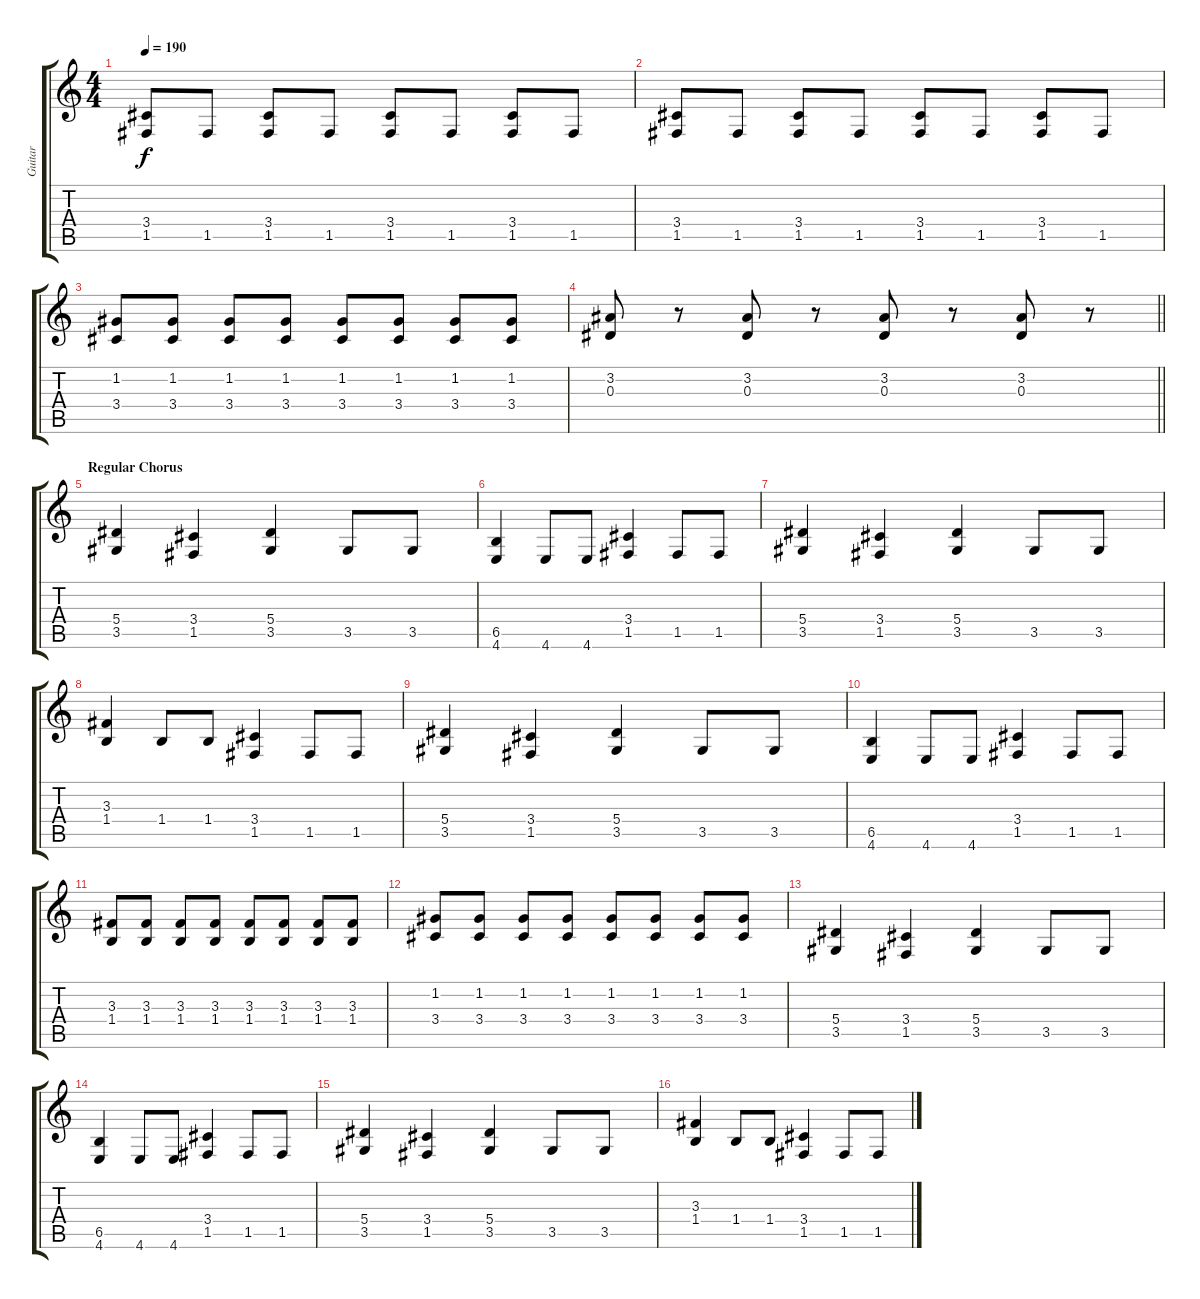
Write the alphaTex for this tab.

\track ("Guitar" "Guitar") {instrument distortionguitar}
\staff {score tabs}
\tuning (C4 G3 Eb3 Bb2 F2 C2) {hide}
\ts (4 4)
\tempo 190
\clef g2
\ks c
(3.4 1.5).8{dy f} 1.5.8 (3.4 1.5).8 1.5.8 (3.4 1.5).8 1.5.8 (3.4 1.5).8 1.5.8 |
(3.4 1.5).8 1.5.8 (3.4 1.5).8 1.5.8 (3.4 1.5).8 1.5.8 (3.4 1.5).8 1.5.8 |
(1.2 3.4).8 (1.2 3.4).8 (1.2 3.4).8 (1.2 3.4).8 (1.2 3.4).8 (1.2 3.4).8 (1.2 3.4).8 (1.2 3.4).8 |
\barLineRight lightlight
(3.2 0.3).8 r.8 (3.2 0.3).8 r.8 (3.2 0.3).8 r.8 (3.2 0.3).8 r.8 |
\section ("" "Regular Chorus")
(5.4 3.5).4 (3.4 1.5).4 (5.4 3.5).4 3.5.8 3.5.8 |
(6.5 4.6).4 4.6.8 4.6.8 (3.4 1.5).4 1.5.8 1.5.8 |
(5.4 3.5).4 (3.4 1.5).4 (5.4 3.5).4 3.5.8 3.5.8 |
(3.3 1.4).4 1.4.8 1.4.8 (3.4 1.5).4 1.5.8 1.5.8 |
(5.4 3.5).4 (3.4 1.5).4 (5.4 3.5).4 3.5.8 3.5.8 |
(6.5 4.6).4 4.6.8 4.6.8 (3.4 1.5).4 1.5.8 1.5.8 |
(3.3 1.4).8 (3.3 1.4).8 (3.3 1.4).8 (3.3 1.4).8 (3.3 1.4).8 (3.3 1.4).8 (3.3 1.4).8 (3.3 1.4).8 |
(1.2 3.4).8 (1.2 3.4).8 (1.2 3.4).8 (1.2 3.4).8 (1.2 3.4).8 (1.2 3.4).8 (1.2 3.4).8 (1.2 3.4).8 |
(5.4 3.5).4 (3.4 1.5).4 (5.4 3.5).4 3.5.8 3.5.8 |
(6.5 4.6).4 4.6.8 4.6.8 (3.4 1.5).4 1.5.8 1.5.8 |
(5.4 3.5).4 (3.4 1.5).4 (5.4 3.5).4 3.5.8 3.5.8 |
(3.3 1.4).4 1.4.8 1.4.8 (3.4 1.5).4 1.5.8 1.5.8
